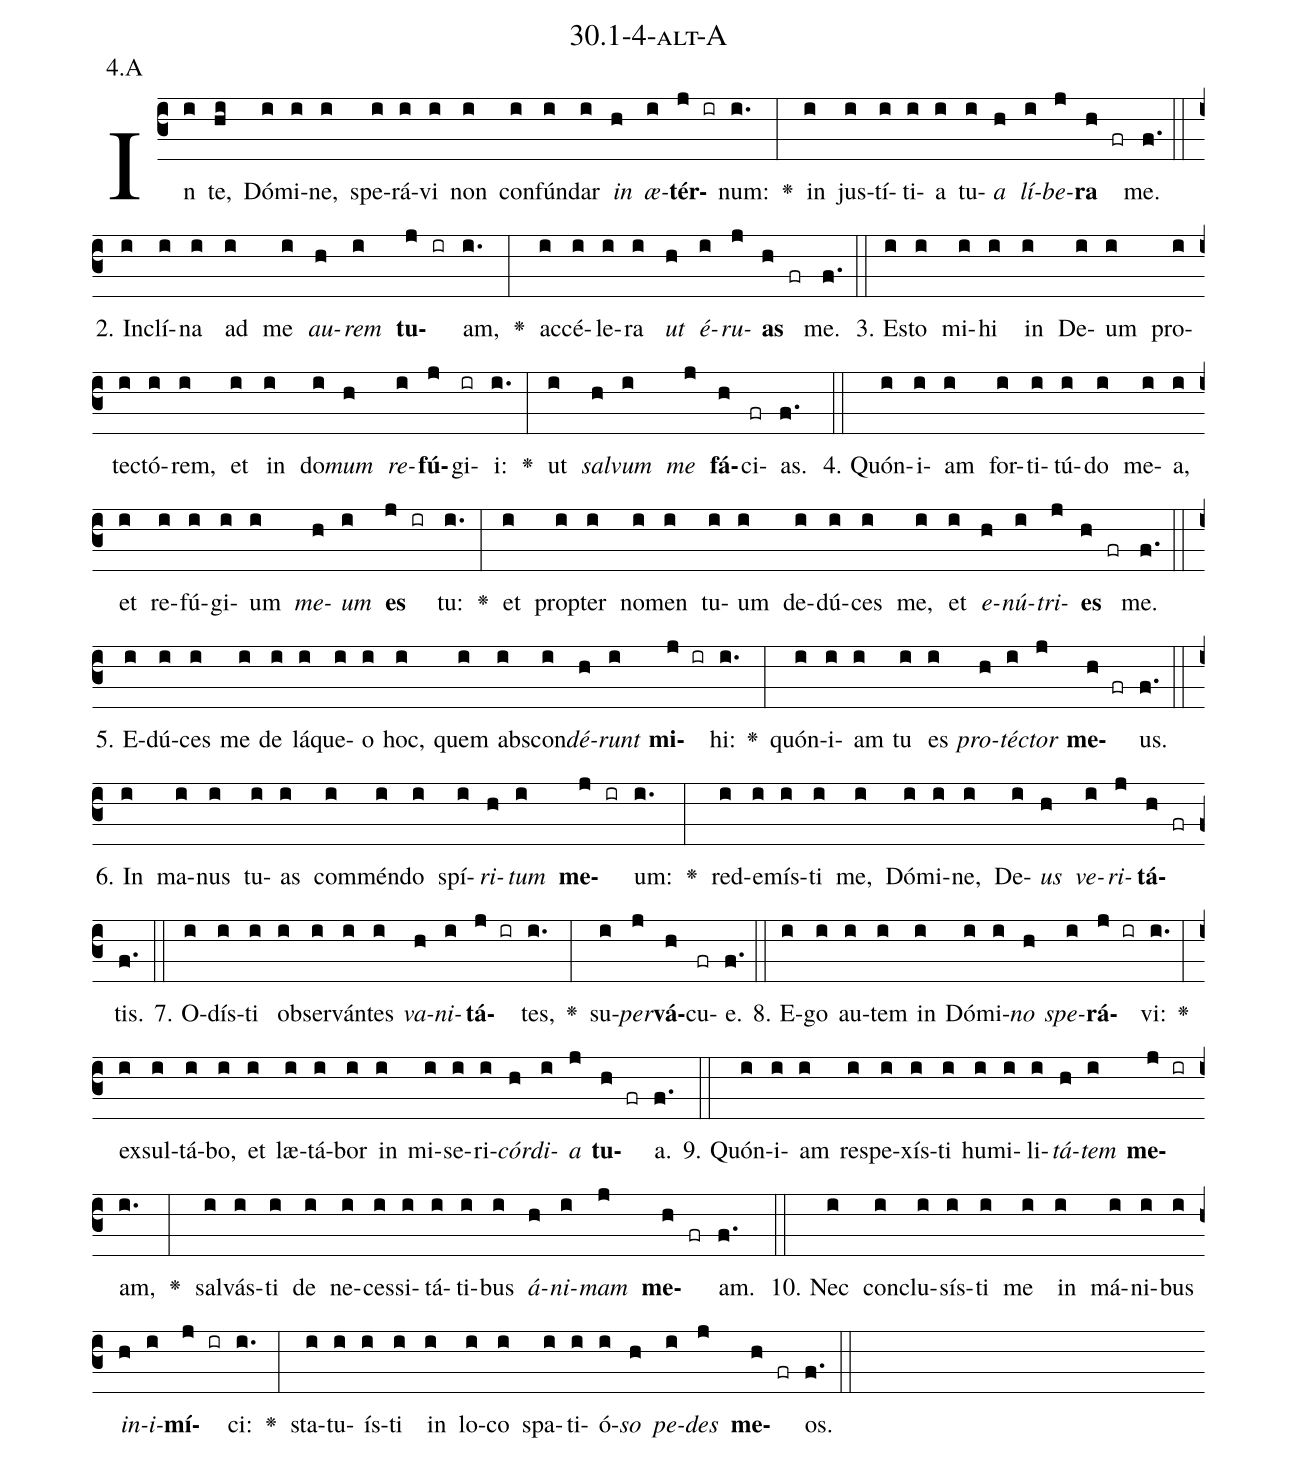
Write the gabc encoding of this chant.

name: 30.1-4-alt-A;
annotation: 4.A;
%%
(c3)In(i) te,(hi) Dó(i)mi(i)ne,(i) spe(i)rá(i)vi(i) non(i) con(i)fún(i)dar(i) <i>in</i>(h) <i>æ</i>(i)<b>tér</b>(j ir)num:(i.) <v>\greheightstar</v>(:) in(i) jus(i)tí(i)ti(i)a(i) tu(i)<i>a</i>(h) <i>lí</i>(i)<i>be</i>(j)<b>ra</b>(h fr) me.(f.) (::)
2. In(i)clí(i)na(i) ad(i) me(i) <i>au</i>(h)<i>rem</i>(i) <b>tu</b>(j ir)am,(i.) <v>\greheightstar</v>(:) ac(i)cé(i)le(i)ra(i) <i>ut</i>(h) <i>é</i>(i)<i>ru</i>(j)<b>as</b>(h fr) me.(f.) (::)
3. Es(i)to(i) mi(i)hi(i) in(i) De(i)um(i) pro(i)tec(i)tó(i)rem,(i) et(i) in(i) do(i)<i>mum</i>(h) <i>re</i>(i)<b>fú</b>(j)gi(ir)i:(i.) <v>\greheightstar</v>(:) ut(i) <i>sal</i>(h)<i>vum</i>(i) <i>me</i>(j) <b>fá</b>(h)ci(fr)as.(f.) (::)
4. Quón(i)i(i)am(i) for(i)ti(i)tú(i)do(i) me(i)a,(i) et(i) re(i)fú(i)gi(i)um(i) <i>me</i>(h)<i>um</i>(i) <b>es</b>(j ir) tu:(i.) <v>\greheightstar</v>(:) et(i) prop(i)ter(i) no(i)men(i) tu(i)um(i) de(i)dú(i)ces(i) me,(i) et(i) <i>e</i>(h)<i>nú</i>(i)<i>tri</i>(j)<b>es</b>(h fr) me.(f.) (::)
5. E(i)dú(i)ces(i) me(i) de(i) lá(i)que(i)o(i) hoc,(i) quem(i) abs(i)con(i)<i>dé</i>(h)<i>runt</i>(i) <b>mi</b>(j ir)hi:(i.) <v>\greheightstar</v>(:) quón(i)i(i)am(i) tu(i) es(i) <i>pro</i>(h)<i>téc</i>(i)<i>tor</i>(j) <b>me</b>(h fr)us.(f.) (::)
6. In(i) ma(i)nus(i) tu(i)as(i) com(i)mén(i)do(i) spí(i)<i>ri</i>(h)<i>tum</i>(i) <b>me</b>(j ir)um:(i.) <v>\greheightstar</v>(:) red(i)e(i)mís(i)ti(i) me,(i) Dó(i)mi(i)ne,(i) De(i)<i>us</i>(h) <i>ve</i>(i)<i>ri</i>(j)<b>tá</b>(h fr)tis.(f.) (::)
7. O(i)dís(i)ti(i) ob(i)ser(i)ván(i)tes(i) <i>va</i>(h)<i>ni</i>(i)<b>tá</b>(j ir)tes,(i.) <v>\greheightstar</v>(:) su(i)<i>per</i>(j)<b>vá</b>(h)cu(fr)e.(f.) (::)
8. E(i)go(i) au(i)tem(i) in(i) Dó(i)mi(i)<i>no</i>(h) <i>spe</i>(i)<b>rá</b>(j ir)vi:(i.) <v>\greheightstar</v>(:) ex(i)sul(i)tá(i)bo,(i) et(i) læ(i)tá(i)bor(i) in(i) mi(i)se(i)ri(i)<i>cór</i>(h)<i>di</i>(i)<i>a</i>(j) <b>tu</b>(h fr)a.(f.) (::)
9. Quón(i)i(i)am(i) re(i)spe(i)xís(i)ti(i) hu(i)mi(i)li(i)<i>tá</i>(h)<i>tem</i>(i) <b>me</b>(j ir)am,(i.) <v>\greheightstar</v>(:) sal(i)vás(i)ti(i) de(i) ne(i)ces(i)si(i)tá(i)ti(i)bus(i) <i>á</i>(h)<i>ni</i>(i)<i>mam</i>(j) <b>me</b>(h fr)am.(f.) (::)
10. Nec(i) con(i)clu(i)sís(i)ti(i) me(i) in(i) má(i)ni(i)bus(i) <i>in</i>(h)<i>i</i>(i)<b>mí</b>(j ir)ci:(i.) <v>\greheightstar</v>(:) sta(i)tu(i)ís(i)ti(i) in(i) lo(i)co(i) spa(i)ti(i)ó(i)<i>so</i>(h) <i>pe</i>(i)<i>des</i>(j) <b>me</b>(h fr)os.(f.) (::)
